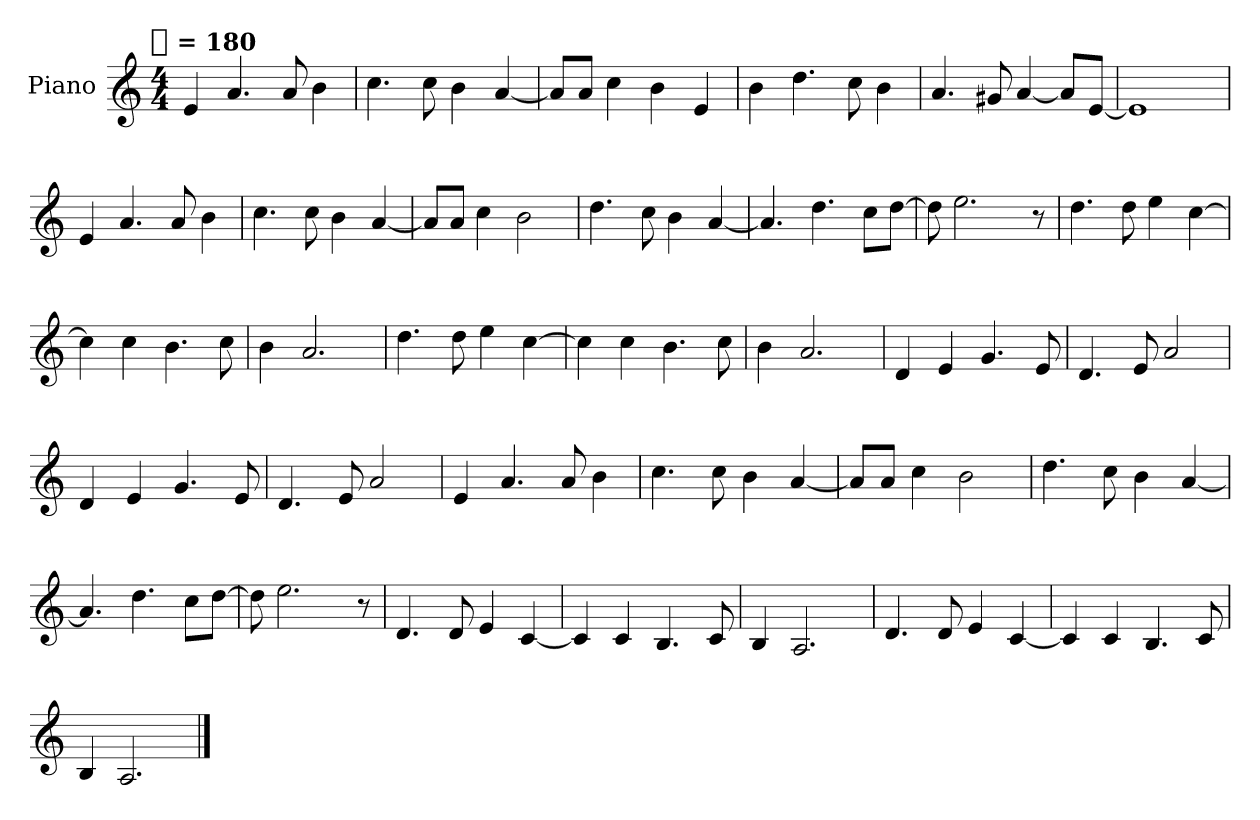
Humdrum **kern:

**kern
*part1
*staff1
*I"Piano
*I'Pno
*clefG2
*k[]
!!LO:TX:omd:t=[quarter] = 180
*M4/4
*MM180
=1
4e
4.a
8a
4b
=
4.cc
8cc
4b
[4a
=
8aL]
8aJ
4cc
4b
4e
=
4b
4.dd
8cc
4b
=
4.a
8g#X
[4a
8aL]
[8eJ
=
1e]
=
4e
4.a
8a
4b
=
4.cc
8cc
4b
[4a
=
8aL]
8aJ
4cc
2b
=
4.dd
8cc
4b
[4a
=
4.a]
4.dd
8ccL
[8ddJ
=
8dd]
2.ee
8r
=
4.dd
8dd
4ee
[4cc
=
4cc]
4cc
4.b
8cc
=
4b
2.a
=
4.dd
8dd
4ee
[4cc
=
4cc]
4cc
4.b
8cc
=
4b
2.a
=
4d
4e
4.g
8e
=
4.d
8e
2a
=
4d
4e
4.g
8e
=
4.d
8e
2a
=
4e
4.a
8a
4b
=
4.cc
8cc
4b
[4a
=
8aL]
8aJ
4cc
2b
=
4.dd
8cc
4b
[4a
=
4.a]
4.dd
8ccL
[8ddJ
=
8dd]
2.ee
8r
=
4.d
8d
4e
[4c
=
4c]
4c
4.B
8c
=
4B
2.A
=
4.d
8d
4e
[4c
=
4c]
4c
4.B
8c
=
4B
2.A
==
*-
